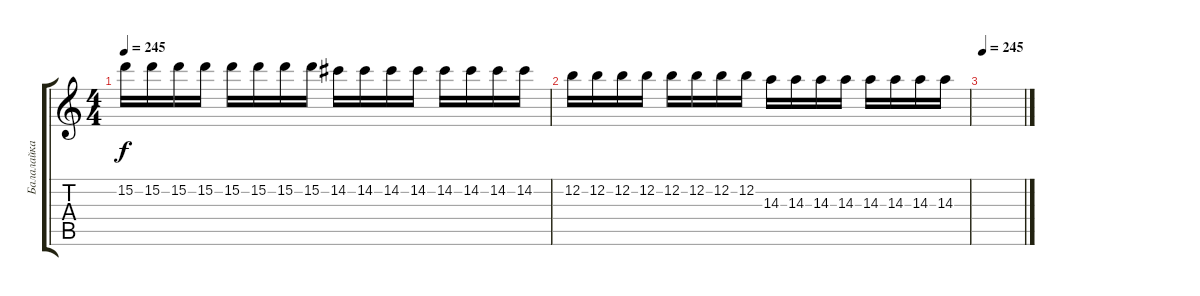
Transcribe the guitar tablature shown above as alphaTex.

\track ("Балалайка" "Балалайка") {instrument acousticguitarsteel}
\staff {score tabs}
\tuning (E4 B3 G3 D3 A2 E2) {hide}
\ts (4 4)
\tempo 245
\clef g2
\ks c
15.2.16{dy f} 15.2.16 15.2.16 15.2.16 15.2.16 15.2.16 15.2.16 15.2.16 14.2.16 14.2.16 14.2.16 14.2.16 14.2.16 14.2.16 14.2.16 14.2.16 |
12.2.16 12.2.16 12.2.16 12.2.16 12.2.16 12.2.16 12.2.16 12.2.16 14.3.16 14.3.16 14.3.16 14.3.16 14.3.16 14.3.16 14.3.16 14.3.16 |
\tempo 245
